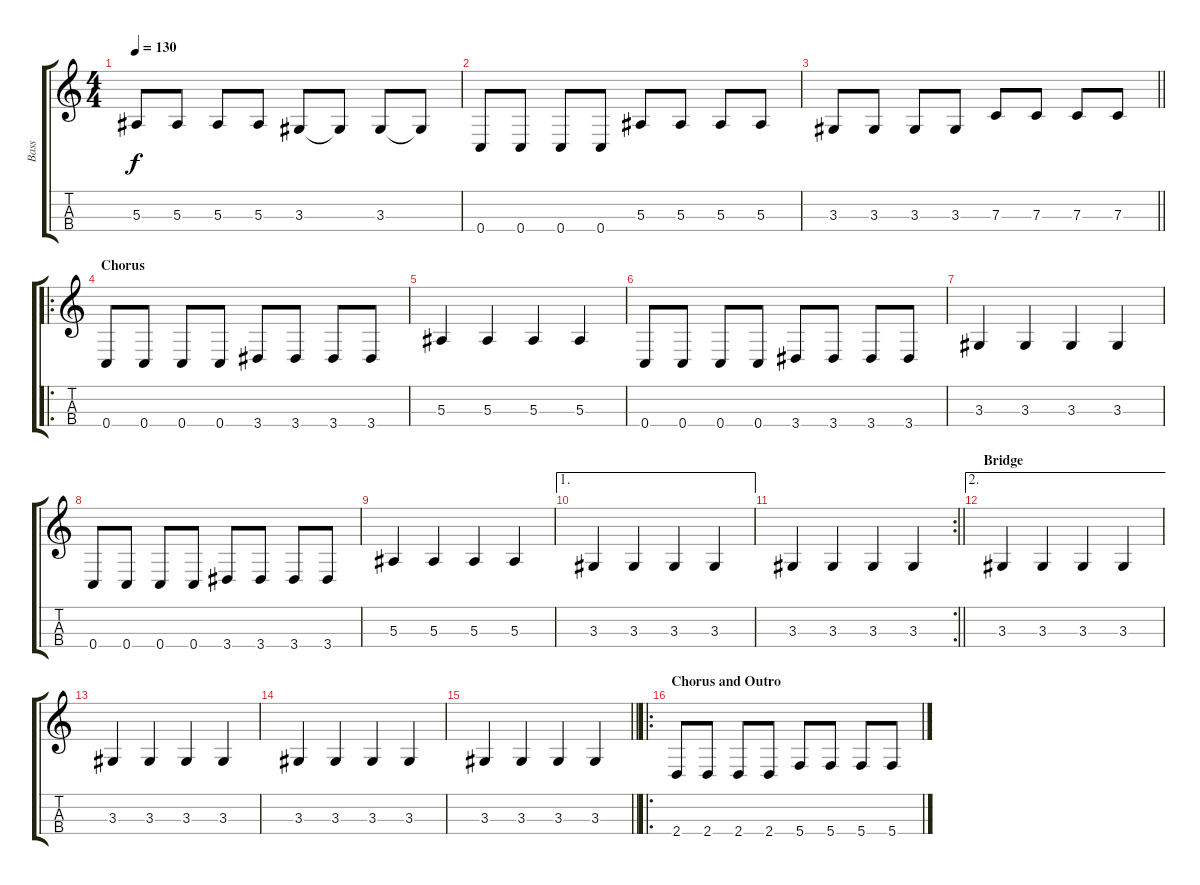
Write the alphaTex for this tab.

\track ("Bass" "Bass") {instrument electricbassfinger}
\staff {score tabs}
\tuning (Eb3 Bb2 F2 C2) {hide}
\ts (4 4)
\tempo 130
\clef g2
\ks c
5.3.8{dy f} 5.3.8 5.3.8 5.3.8 3.3.8 3.3{t}.8 3.3.8 3.3{t}.8 |
0.4.8 0.4.8 0.4.8 0.4.8 5.3.8 5.3.8 5.3.8 5.3.8 |
\barLineRight lightlight
3.3.8 3.3.8 3.3.8 3.3.8 7.3.8 7.3.8 7.3.8 7.3.8 |
\ro
\section ("" "Chorus")
0.4.8 0.4.8 0.4.8 0.4.8 3.4.8 3.4.8 3.4.8 3.4.8 |
5.3.4 5.3.4 5.3.4 5.3.4 |
0.4.8 0.4.8 0.4.8 0.4.8 3.4.8 3.4.8 3.4.8 3.4.8 |
3.3.4 3.3.4 3.3.4 3.3.4 |
0.4.8 0.4.8 0.4.8 0.4.8 3.4.8 3.4.8 3.4.8 3.4.8 |
5.3.4 5.3.4 5.3.4 5.3.4 |
\ae 1
3.3.4 3.3.4 3.3.4 3.3.4 |
\rc 2
\barLineRight lightlight
3.3.4 3.3.4 3.3.4 3.3.4 |
\ae 2
\section ("" "Bridge")
3.3.4 3.3.4 3.3.4 3.3.4 |
3.3.4 3.3.4 3.3.4 3.3.4 |
3.3.4 3.3.4 3.3.4 3.3.4 |
\barLineRight lightlight
3.3.4 3.3.4 3.3.4 3.3.4 |
\ro
\section ("" "Chorus and Outro")
2.4.8 2.4.8 2.4.8 2.4.8 5.4.8 5.4.8 5.4.8 5.4.8
